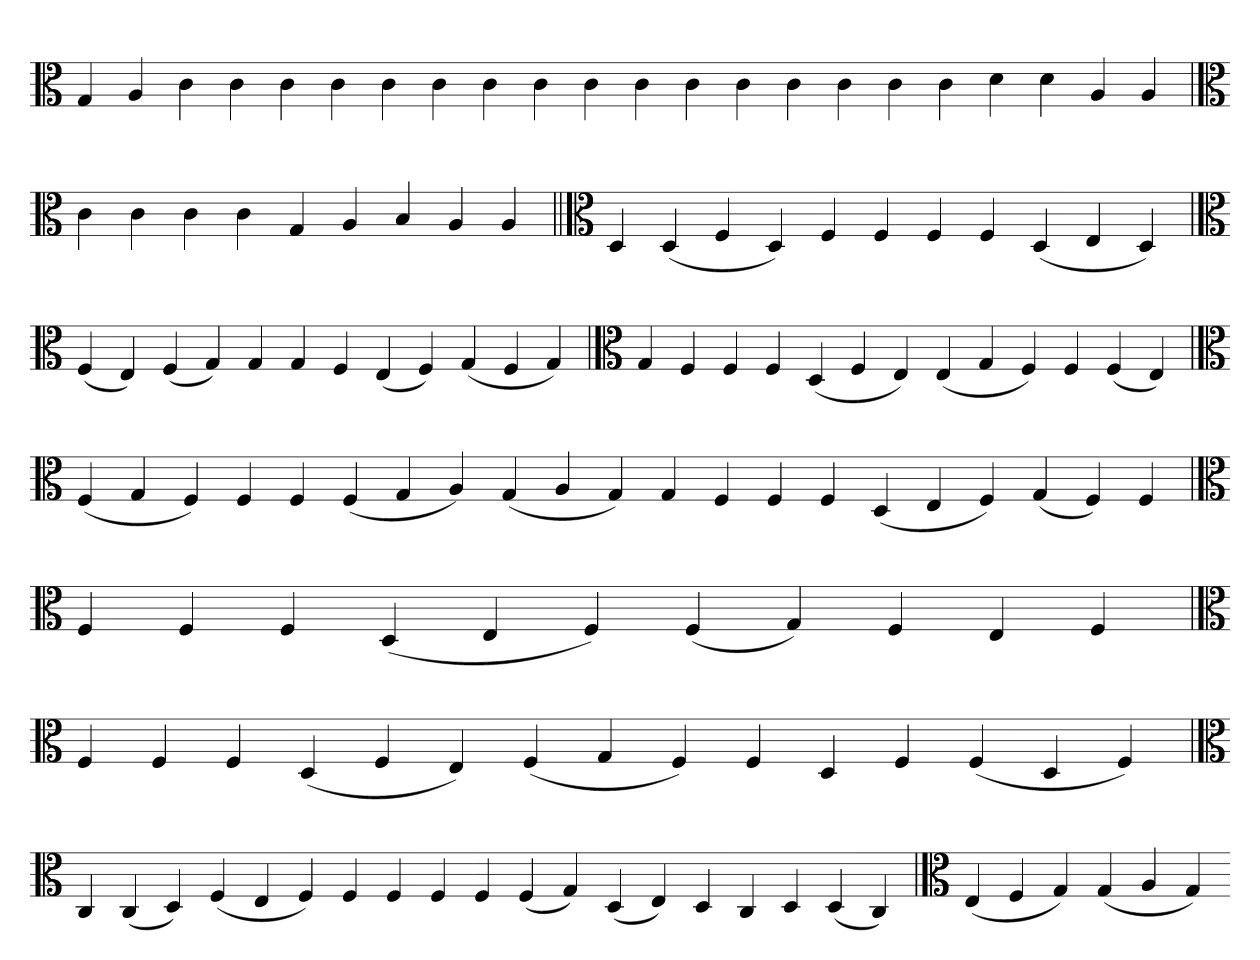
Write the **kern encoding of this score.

**kern
*part1
*staff1
*clefC3
=
4G
4A
4c
4c
4c
4c
4c
4c
4c
4c
4c
4c
4c
4c
4c
4c
4c
4c
4d
4d
4A
4A
=
*clefC3
4c
4c
4c
4c
4G
4A
4B
4A
4A
=||
*clefC3
4D
(4D
4F
4D)
4F
4F
4F
4F
(4D
4E
4D)
='
*clefC3
(4F
4E)
(4F
4G)
4G
4G
4F
(4E
4F)
(4G
4F
4G)
=`
*clefC3
4G
4F
4F
4F
(4D
4F
4E)
(4E
4G
4F)
4F
(4F
4E)
=
*clefC3
(4F
4G
4F)
4F
4F
(4F
4G
4A)
(4G
4A
4G)
4G
4F
4F
4F
(4D
4E
4F)
(4G
4F)
4F
=`
*clefC3
4F
4F
4F
(4D
4E
4F)
(4F
4G)
4F
4E
4F
='
*clefC3
4F
4F
4F
(4D
4F
4E)
(4F
4G
4F)
4F
4D
4F
(4F
4D
4F)
=
*clefC3
4C
(4C
4D)
(4F
4E
4F)
4F
4F
4F
4F
(4F
4G)
(4D
4E)
4D
4C
4D
(4D
4C)
=`
*clefC3
(4E
4F
4G)
(4G
4A
4G)
=-
*-
